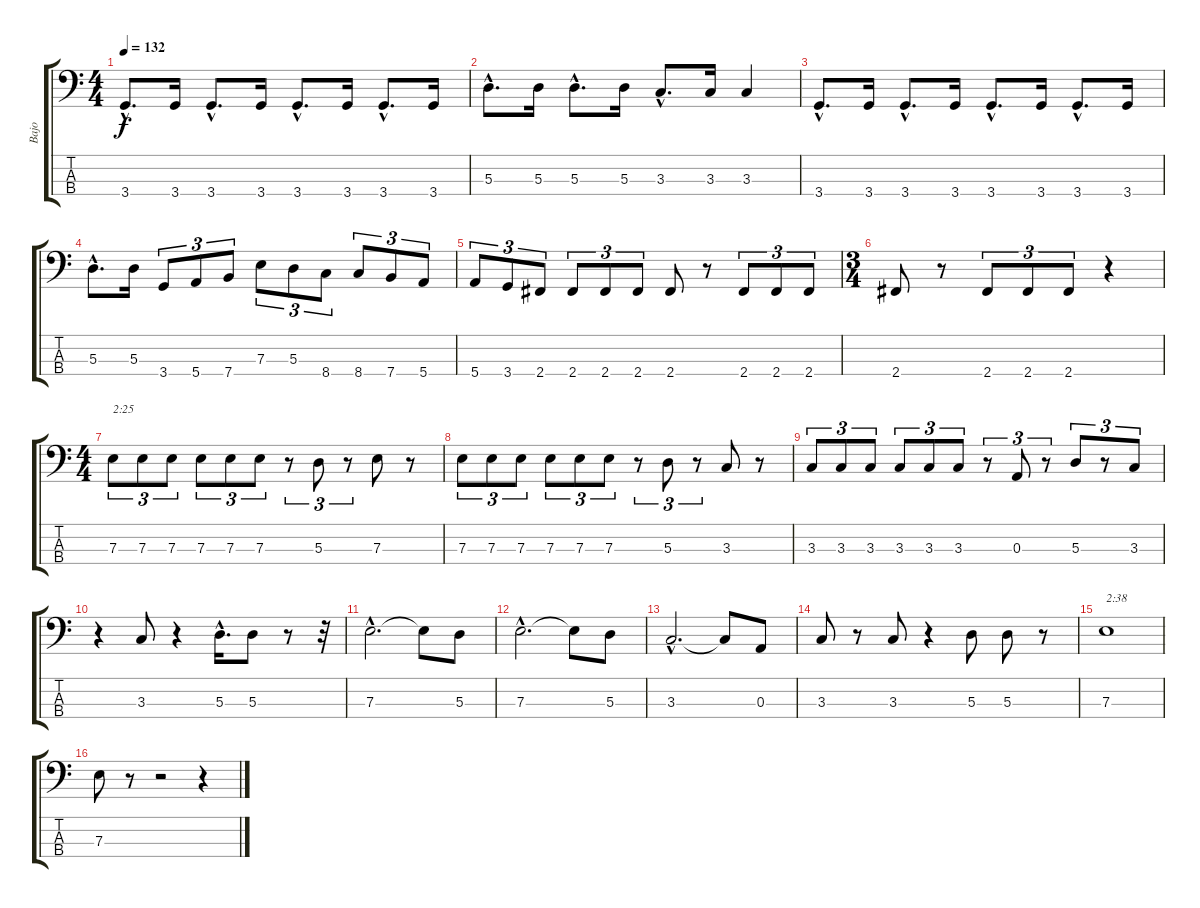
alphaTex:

\track ("Bajo" "Bajo") {instrument electricbassfinger}
\staff {score tabs}
\tuning (G2 D2 A1 E1) {hide}
\ts (4 4)
\tempo 132
\clef f4
\ks c
3.4{hac}.8{d dy f} 3.4.16 3.4{hac}.8{d} 3.4.16 3.4{hac}.8{d} 3.4.16 3.4{hac}.8{d} 3.4.16 |
5.3{hac}.8{d} 5.3.16 5.3{hac}.8{d} 5.3.16 3.3{hac}.8{d} 3.3.16 3.3.4 |
3.4{hac}.8{d} 3.4.16 3.4{hac}.8{d} 3.4.16 3.4{hac}.8{d} 3.4.16 3.4{hac}.8{d} 3.4.16 |
5.3{hac}.8{d} 5.3.16 3.4.8{tu (3 2)} 5.4.8{tu (3 2)} 7.4.8{tu (3 2)} 7.3.8{tu (3 2)} 5.3.8{tu (3 2)} 8.4.8{tu (3 2)} 8.4.8{tu (3 2)} 7.4.8{tu (3 2)} 5.4.8{tu (3 2)} |
5.4.8{tu (3 2)} 3.4.8{tu (3 2)} 2.4.8{tu (3 2)} 2.4.8{tu (3 2)} 2.4.8{tu (3 2)} 2.4.8{tu (3 2)} 2.4.8 r.8 2.4.8{tu (3 2)} 2.4.8{tu (3 2)} 2.4.8{tu (3 2)} |
\ts (3 4)
2.4.8 r.8 2.4.8{tu (3 2)} 2.4.8{tu (3 2)} 2.4.8{tu (3 2)} r.4 |
\ts (4 4)
7.3.8{tu (3 2) txt "2:25"} 7.3.8{tu (3 2)} 7.3.8{tu (3 2)} 7.3.8{tu (3 2)} 7.3.8{tu (3 2)} 7.3.8{tu (3 2)} r.8{tu (3 2)} 5.3.8{tu (3 2)} r.8{tu (3 2)} 7.3.8 r.8 |
7.3.8{tu (3 2)} 7.3.8{tu (3 2)} 7.3.8{tu (3 2)} 7.3.8{tu (3 2)} 7.3.8{tu (3 2)} 7.3.8{tu (3 2)} r.8{tu (3 2)} 5.3.8{tu (3 2)} r.8{tu (3 2)} 3.3.8 r.8 |
3.3.8{tu (3 2)} 3.3.8{tu (3 2)} 3.3.8{tu (3 2)} 3.3.8{tu (3 2)} 3.3.8{tu (3 2)} 3.3.8{tu (3 2)} r.8{tu (3 2)} 0.3.8{tu (3 2)} r.8{tu (3 2)} 5.3.8{tu (3 2)} r.8{tu (3 2)} 3.3.8{tu (3 2)} |
r.4 3.3.8 r.4 5.3{hac}.16{d} 5.3.8 r.8 r.32 |
7.3{hac}.2{d} 7.3{t}.8 5.3.8 |
7.3{hac}.2{d} 7.3{t}.8 5.3.8 |
3.3{hac}.2{d} 3.3{t}.8 0.3.8 |
3.3.8 r.8 3.3.8 r.4 5.3.8 5.3.8 r.8 |
7.3.1{txt "2:38"} |
7.3.8 r.8 r.2 r.4
